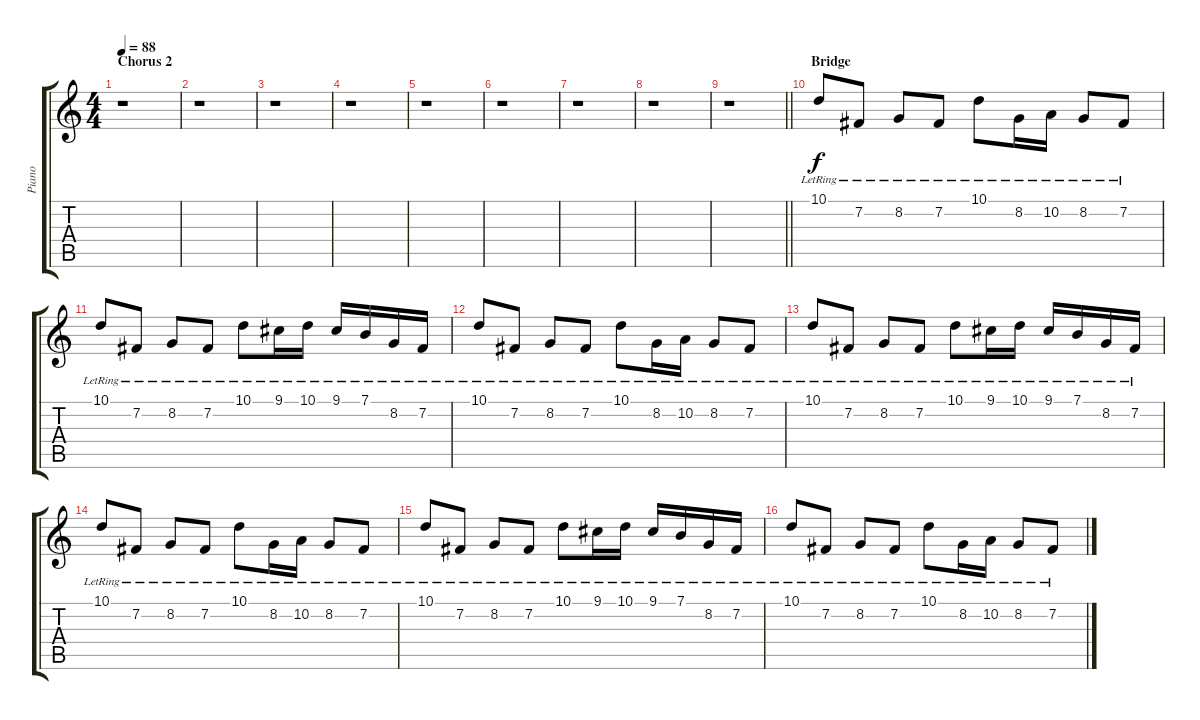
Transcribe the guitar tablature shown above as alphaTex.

\track ("Piano" "Piano") {instrument brightacousticpiano}
\staff {score tabs}
\tuning (E4 B3 G3 D3 A2 E2) {hide}
\ts (4 4)
\section ("" "Chorus 2")
\tempo 88
\clef g2
\ks c
r.1{dy f} |
r.1 |
r.1 |
r.1 |
r.1 |
r.1 |
r.1 |
r.1 |
\barLineRight lightlight
r.1 |
\section ("" "Bridge")
10.1{lr}.8{volume 16} 7.2{lr}.8 8.2{lr}.8 7.2{lr}.8 10.1{lr}.8 8.2{lr}.16 10.2{lr}.16 8.2{lr}.8 7.2{lr}.8 |
10.1{lr}.8 7.2{lr}.8 8.2{lr}.8 7.2{lr}.8 10.1{lr}.8 9.1{lr}.16 10.1{lr}.16 9.1{lr}.16 7.1{lr}.16 8.2{lr}.16 7.2{lr}.16 |
10.1{lr}.8 7.2{lr}.8 8.2{lr}.8 7.2{lr}.8 10.1{lr}.8 8.2{lr}.16 10.2{lr}.16 8.2{lr}.8 7.2{lr}.8 |
10.1{lr}.8 7.2{lr}.8 8.2{lr}.8 7.2{lr}.8 10.1{lr}.8 9.1{lr}.16 10.1{lr}.16 9.1{lr}.16 7.1{lr}.16 8.2{lr}.16 7.2{lr}.16 |
10.1{lr}.8 7.2{lr}.8 8.2{lr}.8 7.2{lr}.8 10.1{lr}.8 8.2{lr}.16 10.2{lr}.16 8.2{lr}.8 7.2{lr}.8 |
10.1{lr}.8 7.2{lr}.8 8.2{lr}.8 7.2{lr}.8 10.1{lr}.8 9.1{lr}.16 10.1{lr}.16 9.1{lr}.16 7.1{lr}.16 8.2{lr}.16 7.2{lr}.16 |
10.1{lr}.8 7.2{lr}.8 8.2{lr}.8 7.2{lr}.8 10.1{lr}.8 8.2{lr}.16 10.2{lr}.16 8.2{lr}.8 7.2{lr}.8
